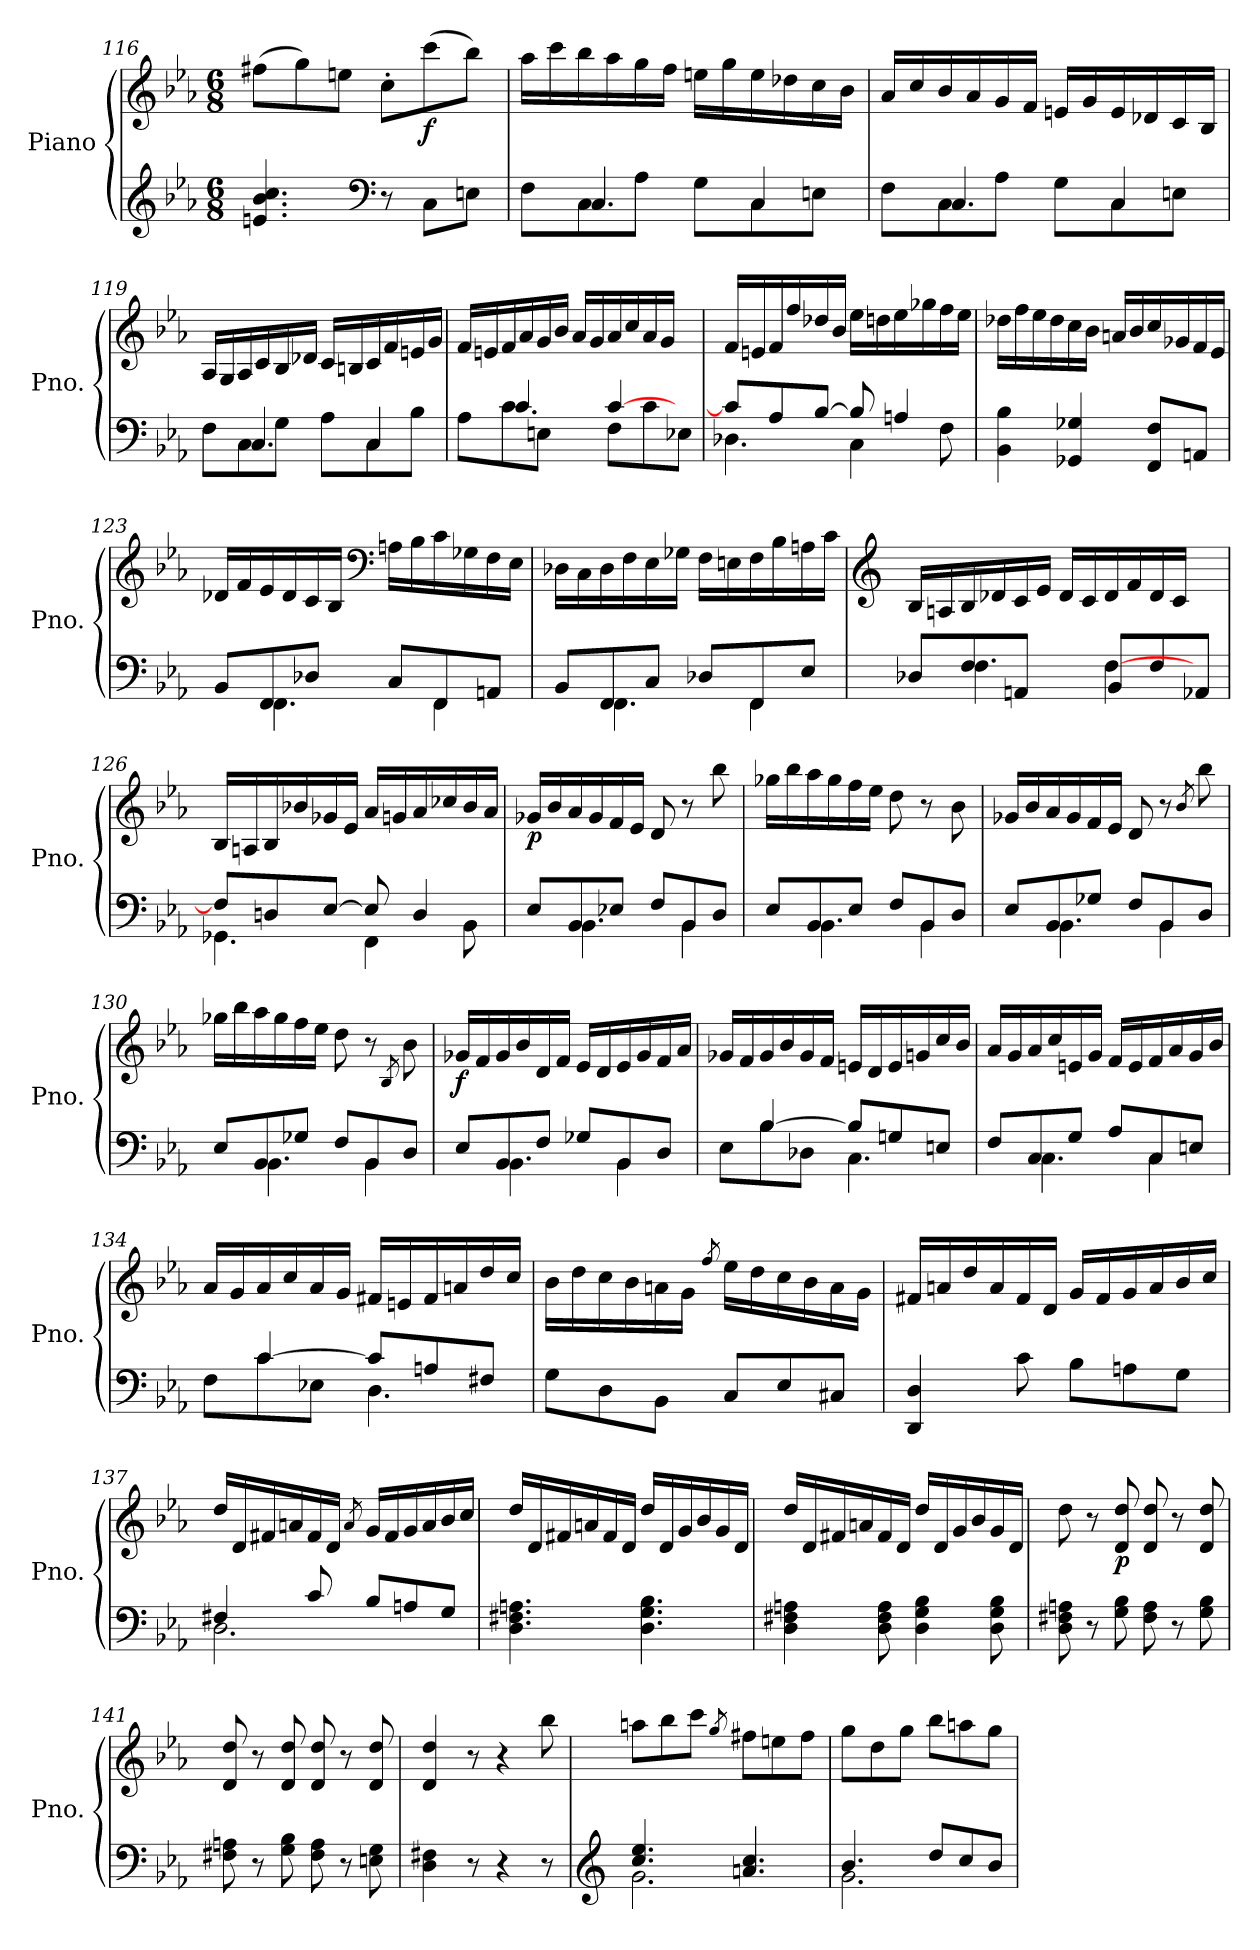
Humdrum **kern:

**kern	**kern	**dynam
*part1	*part1	*part1
*staff2	*staff1	*staff1/2
*I"Piano	*	*
*I'Pno.	*	*
!!LO:LB:g=z
*clefG2	*clefG2	*
*k[b-e-a-]	*k[b-e-a-]	*
*E-:	*E-:	*
*M6/8	*M6/8	*
=116	=116	=116
4.en/ 4.b-/ 4.cc/	(8ff#X\L	.
.	8gg\)	.
.	8een\J	.
*clefF4	*	*
8r	8cc'\L	.
!	!	!LO:DY:b
8C\L	(8ccc\	f
8En\J	8bb-\J)	.
=117	=117	=117
*^	*	*
8F\L	8ryy	16aa-\LL	.
.	.	16ccc\	.
8C\	4.C/	16bb-\	.
.	.	16aa-\	.
8A-\J	.	16gg\	.
.	.	16ff\JJ	.
8G\L	.	16een\LL	.
.	.	16gg\	.
8C\	4C/	16ee\	.
.	.	16dd-X\	.
8En\J	.	16cc\	.
.	.	16b-\JJ	.
=118	=118	=118	=118
8F\L	8ryy	16a-/LL	.
.	.	16cc/	.
8C\	4.C/	16b-/	.
.	.	16a-/	.
8A-\J	.	16g/	.
.	.	16f/JJ	.
8G\L	.	16en/LL	.
.	.	16g/	.
8C\	4C/	16e/	.
.	.	16d-X/	.
8En\J	.	16c/	.
.	.	16B-/JJ	.
!!LO:LB:g=z
=119	=119	=119	=119
8F\L	8ryy	16A-/LL	.
.	.	16G/	.
8C\	4.C/	16A-/	.
.	.	16c/	.
8G\J	.	16B-/	.
.	.	16d-X/JJ	.
8A-\L	.	16c/LL	.
.	.	16Bn/	.
8C\	4C/	16c/	.
.	.	16f/	.
8B-\J	.	16en/	.
.	.	16g/JJ	.
!!LO:LB:g=z
=120	=120	=120	=120
8A-\L	8ryy	16f/LL	.
.	.	16en/	.
8c\	4.c/	16f/	.
.	.	16a-/	.
8En\J	.	16g/	.
.	.	16b-/JJ	.
8ryy	.	16a-/LL	.
.	.	16g/	.
[4c/	8F\L	16a-/	.
.	.	16cc/	.
.	8c\	16a-/	.
.	.	16g/JJ	.
8ryy	8E-X\J	8ryy	.
=121	=121	=121	=121
8c/L]	4.D-X\	16f/LL	.
.	.	16en/	.
8A-/	.	16f/	.
.	.	16ff/	.
[8B-/J	.	16dd-X/	.
.	.	16b-/JJ	.
8B-/]	4C\	16ee-\LL	.
.	.	16ddn\	.
4An/	.	16ee-\	.
.	.	16gg-X\	.
.	8F\	16ff\	.
.	.	16ee-\JJ	.
*v	*v	*	*
=122	=122	=122
4BB-\ 4B-\	16dd-X\LL	.
.	16ff\	.
.	16ee-\	.
.	16dd-\	.
4GG-X/ 4G-X/	16cc\	.
.	16b-\JJ	.
.	16an/LL	.
.	16b-/	.
8FF/ 8F/L	16cc/	.
.	16g-X/	.
8AAn/J	16f/	.
.	16e-/JJ	.
!!LO:LB:g=z
=123	=123	=123
*^	*	*
8BB-/L	8ryy	16d-X/LL	.
.	.	16f/	.
8FF/	4.FF\	16e-/	.
.	.	16d-/	.
8D-X/J	.	16c/	.
.	.	16B-/JJ	.
*	*	*clefF4	*
8C/L	.	16An\LL	.
.	.	16B-\	.
8FF/	4FF\	16c\	.
.	.	16G-X\	.
8AAn/J	.	16F\	.
.	.	16E-\JJ	.
!!LO:PB:g=z
=124	=124	=124	=124
8BB-/L	8ryy	16D-X\LL	.
.	.	16C\	.
8FF/	4.FF\	16D-\	.
.	.	16F\	.
8C/J	.	16E-\	.
.	.	16G-X\JJ	.
8D-X/L	.	16F\LL	.
.	.	16En\	.
8FF/	4FF\	16F\	.
.	.	16B-\	.
8E-/J	.	16An\	.
.	.	16c\JJ	.
=125	=125	=125	=125
*	*	*clefG2	*
8D-X/L	8ryy	16B-/LL	.
.	.	16An/	.
8F/	4.F\	16B-/	.
.	.	16d-X/	.
8AAn/J	.	16c/	.
.	.	16e-/JJ	.
8ryy	.	16d-/LL	.
.	.	16c/	.
[4F\	8BB-/L	16d-/	.
.	.	16f/	.
.	8F/	16d-/	.
.	.	16c/JJ	.
8ryy	8AA-X/J	8ryy	.
=126	=126	=126	=126
8F/L]	4.GG-X\	16B-/LL	.
.	.	16An/	.
8Dn/	.	16B-/	.
.	.	16b-X/	.
[8E-/J	.	16g-X/	.
.	.	16e-/JJ	.
8E-/]	4FF\	16a-/LL	.
.	.	16gn/	.
4D/	.	16a-/	.
.	.	16cc-X/	.
.	8BB-\	16b-/	.
.	.	16a-/JJ	.
!!LO:LB:g=z
=127	=127	=127	=127
!	!	!	!LO:DY:b
8E-/L	8ryy	16g-X/LL	p
.	.	16b-/	.
8BB-/	4.BB-\	16a-/	.
.	.	16g-/	.
8E-X/J	.	16f/	.
.	.	16e-/JJ	.
8F/L	.	8d/	.
8BB-/	4BB-\	8r	.
8D/J	.	8bb-\	.
!!LO:LB:g=z
=128	=128	=128	=128
8E-/L	8ryy	16gg-X\LL	.
.	.	16bb-\	.
8BB-/	4.BB-\	16aa-\	.
.	.	16gg-\	.
8E-/J	.	16ff\	.
.	.	16ee-\JJ	.
8F/L	.	8dd\	.
8BB-/	4BB-\	8r	.
8D/J	.	8b-\	.
=129	=129	=129	=129
8E-/L	8ryy	16g-X/LL	.
.	.	16b-/	.
8BB-/	4.BB-\	16a-/	.
.	.	16g-/	.
8G-X/J	.	16f/	.
.	.	16e-/JJ	.
8F/L	.	8d/	.
8BB-/	4BB-\	8r	.
.	.	8qb-/	.
8D/J	.	8bb-\	.
=130	=130	=130	=130
8E-/L	8ryy	16gg-X\LL	.
.	.	16bb-\	.
8BB-/	4.BB-\	16aa-\	.
.	.	16gg-\	.
8G-X/J	.	16ff\	.
.	.	16ee-\JJ	.
8F/L	.	8dd\	.
8BB-/	4BB-\	8r	.
.	.	8qB-/	.
8D/J	.	8b-\	.
=131	=131	=131	=131
!	!	!	!LO:DY:b
8E-/L	8ryy	16g-X/LL	f
.	.	16f/	.
8BB-/	4.BB-\	16g-/	.
.	.	16b-/	.
8F/J	.	16d/	.
.	.	16f/JJ	.
8G-X/L	.	16e-/LL	.
.	.	16d/	.
8BB-/	4BB-\	16e-/	.
.	.	16g-/	.
8D/J	.	16f/	.
.	.	16a-/JJ	.
!!LO:LB:g=z
=132	=132	=132	=132
8ryy	8E-\L	16g-X/LL	.
.	.	16f/	.
[4B-/	8B-\	16g-/	.
.	.	16b-/	.
.	8D-X\J	16g-/	.
.	.	16f/JJ	.
8B-/L]	4.C\	16en/LL	.
.	.	16d/	.
8Gn/	.	16e/	.
.	.	16gn/	.
8En/J	.	16cc/	.
.	.	16b-/JJ	.
=133	=133	=133	=133
8F/L	8ryy	16a-/LL	.
.	.	16g/	.
8C/	4.C\	16a-/	.
.	.	16cc/	.
8G/J	.	16en/	.
.	.	16g/JJ	.
8A-/L	.	16f/LL	.
.	.	16e/	.
8C/	4C\	16f/	.
.	.	16a-/	.
8En/J	.	16g/	.
.	.	16b-/JJ	.
=134	=134	=134	=134
8ryy	8F\L	16a-/LL	.
.	.	16g/	.
[4c/	8c\	16a-/	.
.	.	16cc/	.
.	8E-X\J	16a-/	.
.	.	16g/JJ	.
8c/L]	4.D\	16f#X/LL	.
.	.	16en/	.
8An/	.	16f#/	.
.	.	16an/	.
8F#X/J	.	16dd/	.
.	.	16cc/JJ	.
*v	*v	*	*
!!LO:LB:g=z
=135	=135	=135
8G\L	16b-\LL	.
.	16dd\	.
8D\	16cc\	.
.	16b-\	.
8BB-\J	16an\	.
.	16g\JJ	.
.	8qff/	.
8C/L	16ee-\LL	.
.	16dd\	.
8E-/	16cc\	.
.	16b-\	.
8C#X/J	16a\	.
.	16g\JJ	.
!!LO:LB:g=z
=136	=136	=136
4DD/ 4D/	16f#X/LL	.
.	16an/	.
.	16dd/	.
.	16a/	.
8c\	16f#/	.
.	16d/JJ	.
8B-\L	16g/LL	.
.	16f#/	.
8An\	16g/	.
.	16a/	.
8G\J	16b-/	.
.	16cc/JJ	.
=137	=137	=137
*^	*	*
4F#X/	2.D\	16dd/LL	.
.	.	16d/	.
.	.	16f#X/	.
.	.	16an/	.
8c/	.	16f#/	.
.	.	16d/JJ	.
.	.	8qa/	.
8B-/L	.	16g/LL	.
.	.	16f#/	.
8An/	.	16g/	.
.	.	16a/	.
8G/J	.	16b-/	.
.	.	16cc/JJ	.
*v	*v	*	*
=138	=138	=138
4.D\ 4.F#X\ 4.An\	16dd/LL	.
.	16d/	.
.	16f#X/	.
.	16an/	.
.	16f#/	.
.	16d/JJ	.
4.D\ 4.G\ 4.B-\	16dd/LL	.
.	16d/	.
.	16g/	.
.	16b-/	.
.	16g/	.
.	16d/JJ	.
!!LO:PB:g=z
=139	=139	=139
4D\ 4F#X\ 4An\	16dd/LL	.
.	16d/	.
.	16f#X/	.
.	16an/	.
8D\ 8F#\ 8A\	16f#/	.
.	16d/JJ	.
4D\ 4G\ 4B-\	16dd/LL	.
.	16d/	.
.	16g/	.
.	16b-/	.
8D\ 8G\ 8B-\	16g/	.
.	16d/JJ	.
=140	=140	=140
8D\ 8F#X\ 8An\	8dd\	.
8r	8r	.
!	!	!LO:DY:b
8G\ 8B-\	8d/ 8dd/	p
8F#\ 8A\	8d/ 8dd/	.
8r	8r	.
8G\ 8B-\	8d/ 8dd/	.
=141	=141	=141
8F#X\ 8An\	8d/ 8dd/	.
8r	8r	.
8G\ 8B-\	8d/ 8dd/	.
8F#\ 8A\	8d/ 8dd/	.
8r	8r	.
8En\ 8G\	8d/ 8dd/	.
=142	=142	=142
4D\ 4F#X\	4d/ 4dd/	.
8r	8r	.
4r	4r	.
8r	8bb-\	.
!!LO:LB:g=z
=143	=143	=143
*clefG2	*	*
*^	*	*
4.cc/ 4.ee-/	2.g\	8aan\L	.
.	.	8bb-\	.
.	.	8ccc\J	.
.	.	8qgg/	.
4.an/ 4.cc/	.	8ff#X\L	.
.	.	8een\	.
.	.	8ff#\J	.
=144	=144	=144	=144
4.b-/	2.g\	8gg\L	.
.	.	8dd\	.
.	.	8gg\J	.
8dd/L	.	8bb-\L	.
8cc/	.	8aan\	.
8b-/J	.	8gg\J	.
*v	*v	*	*
=	=	=
*-	*-	*-
